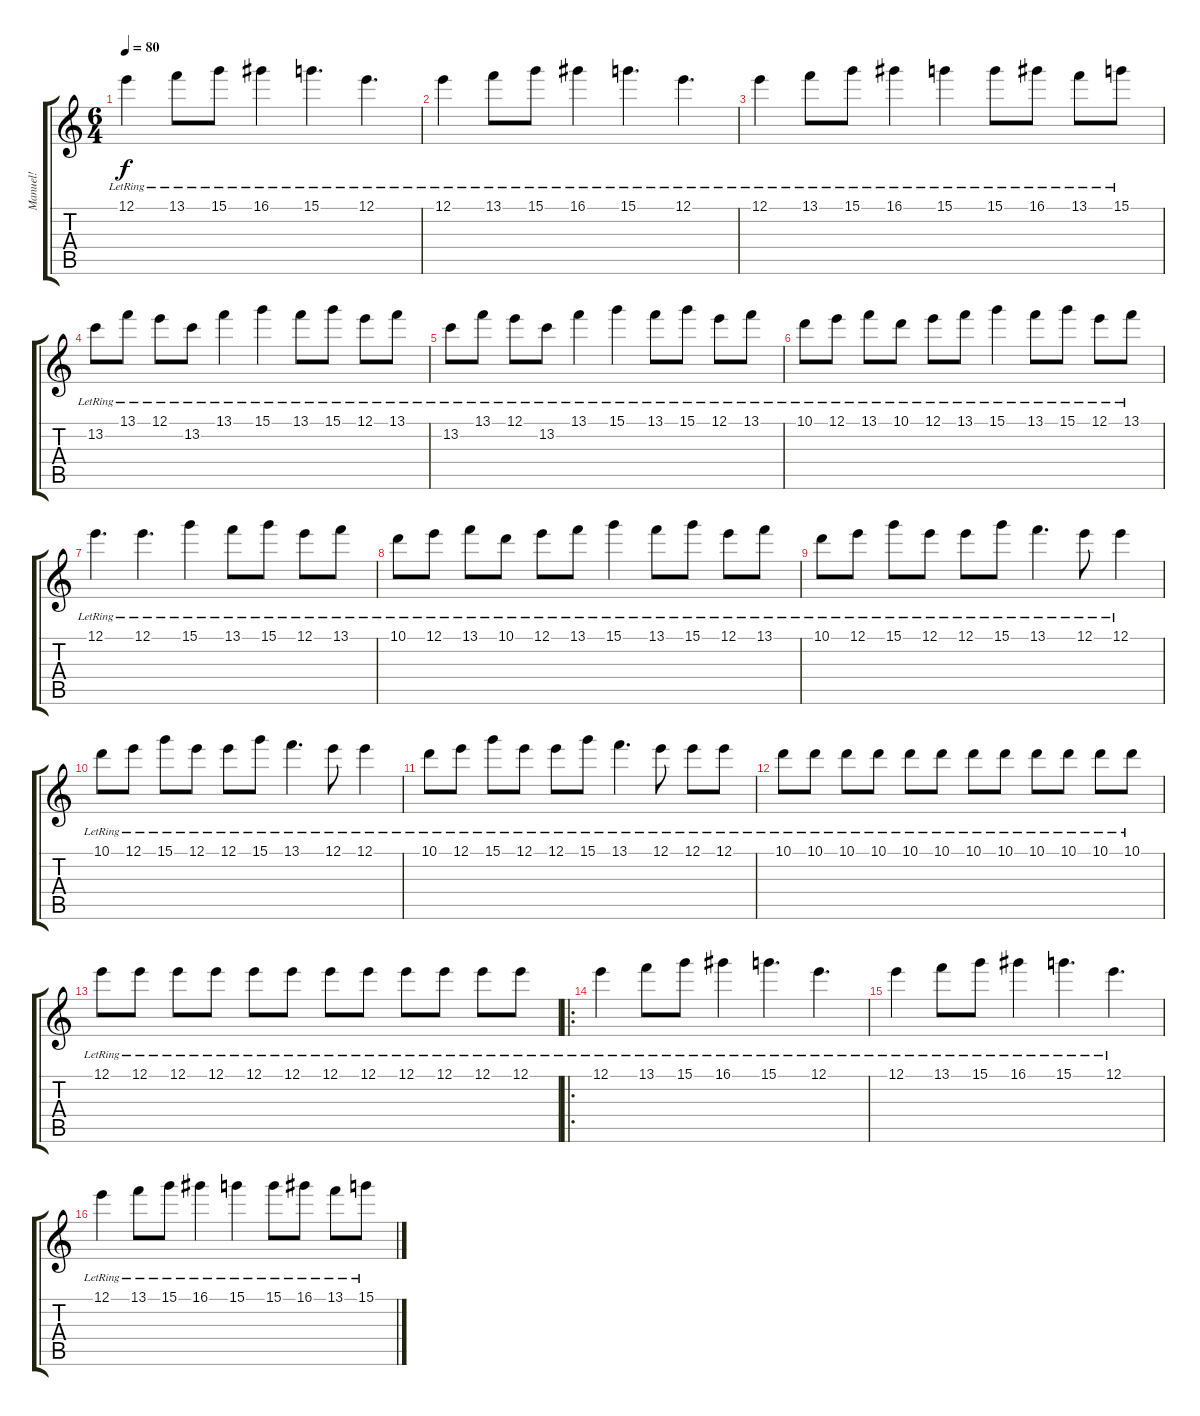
\track ("Manuel!" "Manuel!") {instrument electricguitarclean}
\staff {score tabs}
\tuning (E4 B3 G3 D3 A2 E2) {hide}
\ts (6 4)
\tempo 80
\clef g2
\ks c
12.1{lr}.4{dy f} 13.1{lr}.8 15.1{lr}.8 16.1{lr}.4 15.1{lr}.4{d} 12.1{lr}.4{d} |
12.1{lr}.4 13.1{lr}.8 15.1{lr}.8 16.1{lr}.4 15.1{lr}.4{d} 12.1{lr}.4{d} |
12.1{lr}.4 13.1{lr}.8 15.1{lr}.8 16.1{lr}.4 15.1{lr}.4 15.1{lr}.8 16.1{lr}.8 13.1{lr}.8 15.1{lr}.8 |
13.2{lr}.8 13.1{lr}.8 12.1{lr}.8 13.2{lr}.8 13.1{lr}.4 15.1{lr}.4 13.1{lr}.8 15.1{lr}.8 12.1{lr}.8 13.1{lr}.8 |
13.2{lr}.8 13.1{lr}.8 12.1{lr}.8 13.2{lr}.8 13.1{lr}.4 15.1{lr}.4 13.1{lr}.8 15.1{lr}.8 12.1{lr}.8 13.1{lr}.8 |
10.1{lr}.8 12.1{lr}.8 13.1{lr}.8 10.1{lr}.8 12.1{lr}.8 13.1{lr}.8 15.1{lr}.4 13.1{lr}.8 15.1{lr}.8 12.1{lr}.8 13.1{lr}.8 |
12.1{lr}.4{d} 12.1{lr}.4{d} 15.1{lr}.4 13.1{lr}.8 15.1{lr}.8 12.1{lr}.8 13.1{lr}.8 |
10.1{lr}.8 12.1{lr}.8 13.1{lr}.8 10.1{lr}.8 12.1{lr}.8 13.1{lr}.8 15.1{lr}.4 13.1{lr}.8 15.1{lr}.8 12.1{lr}.8 13.1{lr}.8 |
10.1{lr}.8 12.1{lr}.8 15.1{lr}.8 12.1{lr}.8 12.1{lr}.8 15.1{lr}.8 13.1{lr}.4{d} 12.1{lr}.8 12.1{lr}.4 |
10.1{lr}.8 12.1{lr}.8 15.1{lr}.8 12.1{lr}.8 12.1{lr}.8 15.1{lr}.8 13.1{lr}.4{d} 12.1{lr}.8 12.1{lr}.4 |
10.1{lr}.8 12.1{lr}.8 15.1{lr}.8 12.1{lr}.8 12.1{lr}.8 15.1{lr}.8 13.1{lr}.4{d} 12.1{lr}.8 12.1{lr}.8 12.1{lr}.8 |
10.1{lr}.8 10.1{lr}.8 10.1{lr}.8 10.1{lr}.8 10.1{lr}.8 10.1{lr}.8 10.1{lr}.8 10.1{lr}.8 10.1{lr}.8 10.1{lr}.8 10.1{lr}.8 10.1{lr}.8 |
12.1{lr}.8 12.1{lr}.8 12.1{lr}.8 12.1{lr}.8 12.1{lr}.8 12.1{lr}.8 12.1{lr}.8 12.1{lr}.8 12.1{lr}.8 12.1{lr}.8 12.1{lr}.8 12.1{lr}.8 |
\ro
12.1{lr}.4 13.1{lr}.8 15.1{lr}.8 16.1{lr}.4 15.1{lr}.4{d} 12.1{lr}.4{d} |
12.1{lr}.4 13.1{lr}.8 15.1{lr}.8 16.1{lr}.4 15.1{lr}.4{d} 12.1{lr}.4{d} |
12.1{lr}.4 13.1{lr}.8 15.1{lr}.8 16.1{lr}.4 15.1{lr}.4 15.1{lr}.8 16.1{lr}.8 13.1{lr}.8 15.1{lr}.8
